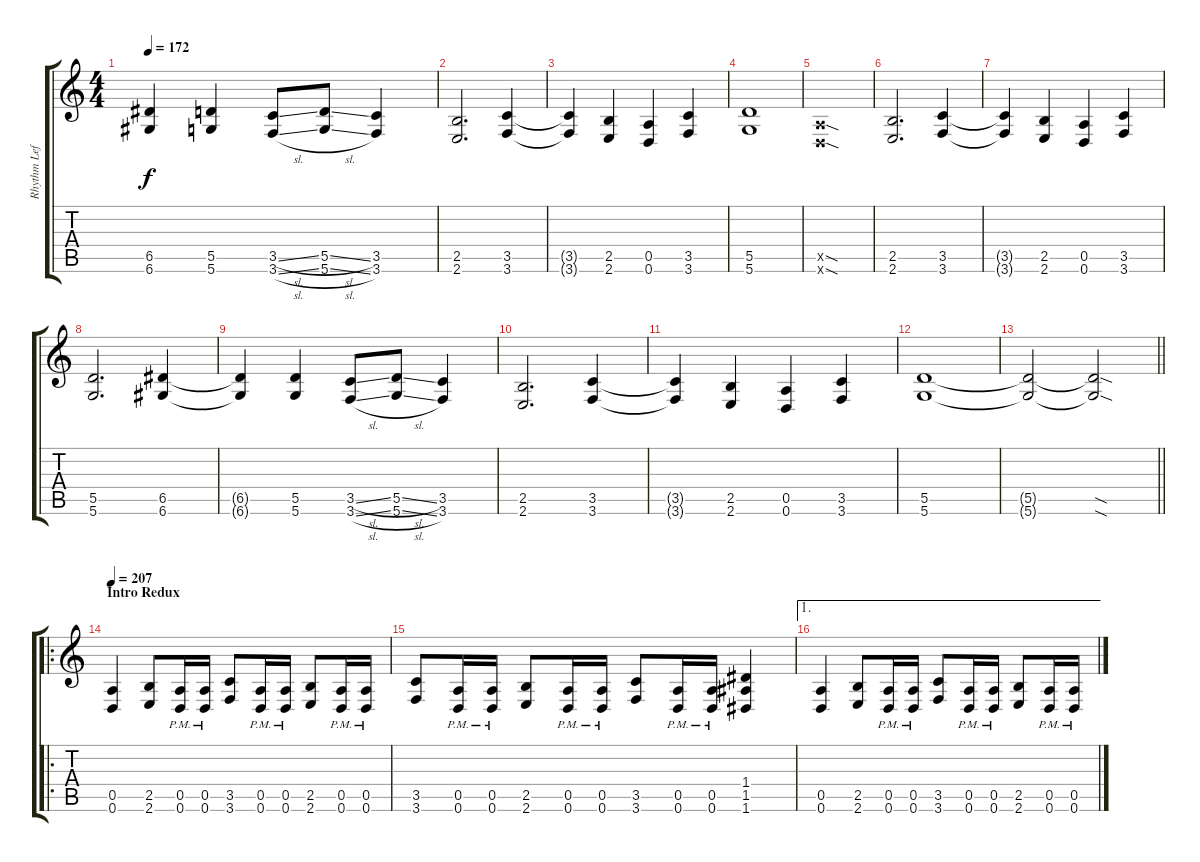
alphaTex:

\track ("Rhythm Left" "Rhythm Lef") {instrument distortionguitar}
\staff {score tabs}
\tuning (E4 B3 G3 D3 A2 D2) {hide}
\ts (4 4)
\tempo 172
\clef g2
\ks c
(6.5{t} 6.6{t}).4{dy f} (5.5 5.6).4 (3.5{sl} 3.6{sl}).8 (5.5{sl} 5.6{sl}).8 (3.5 3.6).4 |
(2.5 2.6).2{d} (3.5 3.6).4 |
(3.5{t} 3.6{t}).4 (2.5 2.6).4 (0.5 0.6).4 (3.5 3.6).4 |
(5.5 5.6).1 |
(0.5{sod x} 0.6{sod x}).1 |
(2.5 2.6).2{d} (3.5 3.6).4 |
(3.5{t} 3.6{t}).4 (2.5 2.6).4 (0.5 0.6).4 (3.5 3.6).4 |
(5.5 5.6).2{d} (6.5 6.6).4 |
(6.5{t} 6.6{t}).4 (5.5 5.6).4 (3.5{sl} 3.6{sl}).8 (5.5{sl} 5.6{sl}).8 (3.5 3.6).4 |
(2.5 2.6).2{d} (3.5 3.6).4 |
(3.5{t} 3.6{t}).4 (2.5 2.6).4 (0.5 0.6).4 (3.5 3.6).4 |
(5.5 5.6).1 |
\barLineRight lightlight
(5.5{t} 5.6{t}).2 (5.5{sod t} 5.6{sod t}).2 |
\ro
\section ("" "Intro Redux")
\tempo 207
(0.5 0.6).4 (2.5 2.6).8 (0.5{pm} 0.6{pm}).16 (0.5{pm} 0.6{pm}).16 (3.5 3.6).8 (0.5{pm} 0.6{pm}).16 (0.5{pm} 0.6{pm}).16 (2.5 2.6).8 (0.5{pm} 0.6{pm}).16 (0.5{pm} 0.6{pm}).16 |
(3.5 3.6).8 (0.5{pm} 0.6{pm}).16 (0.5{pm} 0.6{pm}).16 (2.5 2.6).8 (0.5{pm} 0.6{pm}).16 (0.5{pm} 0.6{pm}).16 (3.5 3.6).8 (0.5{pm} 0.6{pm}).16 (0.5{pm} 0.6{pm}).16 (1.4 1.5 1.6).4 |
\ae 1
(0.5 0.6).4 (2.5 2.6).8 (0.5{pm} 0.6{pm}).16 (0.5{pm} 0.6{pm}).16 (3.5 3.6).8 (0.5{pm} 0.6{pm}).16 (0.5{pm} 0.6{pm}).16 (2.5 2.6).8 (0.5{pm} 0.6{pm}).16 (0.5{pm} 0.6{pm}).16
